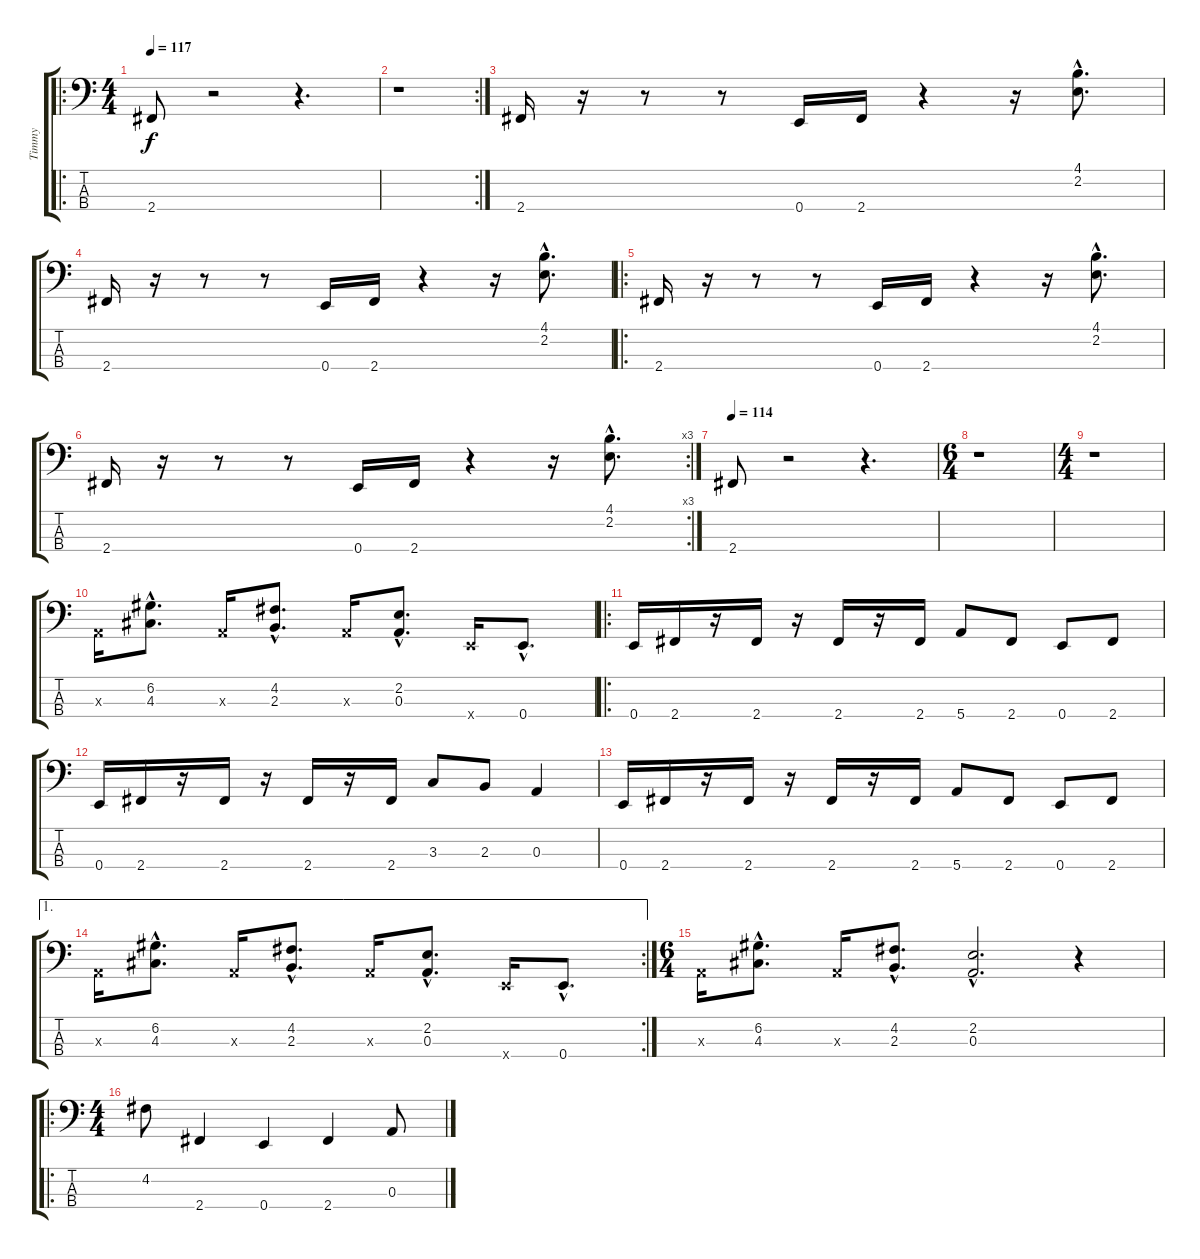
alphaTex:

\track ("Timmy" "Timmy") {instrument slapbass1}
\staff {score tabs}
\tuning (G2 D2 A1 E1) {hide}
\ro
\ts (4 4)
\tempo 117
\tempo 80
\tempo 117
\clef f4
\ks c
2.4.8{dy f instrument slapbass1} r.2 r.4{d} |
\rc 2
r.1 |
2.4.16 r.16 r.8 r.8 0.4.16 2.4.16 r.4 r.16 (4.1{hac} 2.2{hac}).8{d} |
2.4.16 r.16 r.8 r.8 0.4.16 2.4.16 r.4 r.16 (4.1{hac} 2.2{hac}).8{d} |
\ro
2.4.16 r.16 r.8 r.8 0.4.16 2.4.16 r.4 r.16 (4.1{hac} 2.2{hac}).8{d} |
\rc 3
2.4.16 r.16 r.8 r.8 0.4.16 2.4.16 r.4 r.16 (4.1{hac} 2.2{hac}).8{d} |
\tempo 114
2.4.8 r.2 r.4{d} |
\ts (6 4)
r.1 |
\ts (4 4)
r.1 |
0.3{x}.16 (6.2{hac} 4.3{hac}).8{d} 0.3{x}.16 (4.2{hac} 2.3{hac}).8{d} 0.3{x}.16 (2.2{hac} 0.3{hac}).8{d} 0.4{x}.16 0.4{hac}.8{d} |
\ro
0.4.16 2.4.16 r.16 2.4.16 r.16 2.4.16 r.16 2.4.16 5.4.8 2.4.8 0.4.8 2.4.8 |
0.4.16 2.4.16 r.16 2.4.16 r.16 2.4.16 r.16 2.4.16 3.3.8 2.3.8 0.3.4 |
0.4.16 2.4.16 r.16 2.4.16 r.16 2.4.16 r.16 2.4.16 5.4.8 2.4.8 0.4.8 2.4.8 |
\ae 1
\rc 2
0.3{x}.16 (6.2{hac} 4.3{hac}).8{d} 0.3{x}.16 (4.2{hac} 2.3{hac}).8{d} 0.3{x}.16 (2.2{hac} 0.3{hac}).8{d} 0.4{x}.16 0.4{hac}.8{d} |
\ts (6 4)
0.3{x}.16 (6.2{hac} 4.3{hac}).8{d} 0.3{x}.16 (4.2{hac} 2.3{hac}).8{d} (2.2{hac} 0.3{hac}).2{d} r.4 |
\ro
\ts (4 4)
4.2.8 2.4.4 0.4.4 2.4.4 0.3.8
